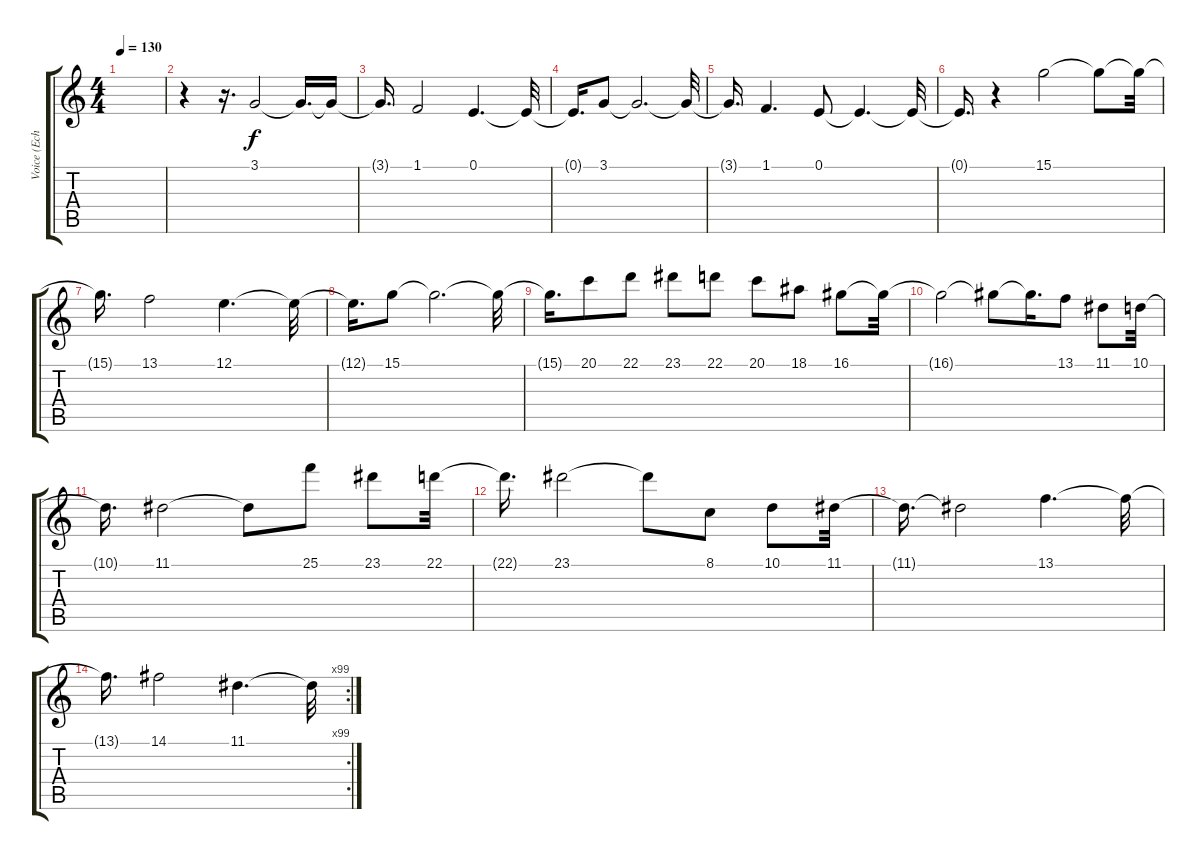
\track ("Voice (Echo 2)" "Voice (Ech") {instrument choiraahs}
\staff {score tabs}
\tuning (E4 B3 G3 D3 A2 E2) {hide}
\ts (4 4)
\tempo 130
\clef g2
\ks c
|
r.4 r.16{d} 3.1.2 3.1{t}.16{d} 3.1{t}.16 |
3.1{t}.16{d} 1.1.2 0.1.4{d} 0.1{t}.32 |
0.1{t}.16{d} 3.1.8 3.1{t}.2{d} 3.1{t}.32 |
3.1{t}.16{d} 1.1.4{d} 0.1.8 0.1{t}.4{d} 0.1{t}.32 |
0.1{t}.16{d} r.4 15.1.2 15.1{t}.8 15.1{t}.32 |
15.1{t}.16{d} 13.1.2 12.1.4{d} 12.1{t}.32 |
12.1{t}.16{d} 15.1.8 15.1{t}.2{d} 15.1{t}.32 |
15.1{t}.16{d} 20.1.8 22.1.8 23.1.8 22.1.8 20.1.8 18.1.8 16.1.8 16.1{t}.32 |
16.1{t}.2 16.1{t}.8 16.1{t}.16{d} 13.1.8 11.1.8 10.1.32 |
10.1{t}.16{d} 11.1.2 11.1{t}.8 25.1.8 23.1.8 22.1.32 |
22.1{t}.16{d} 23.1.2 23.1{t}.8 8.1.8 10.1.8 11.1.32 |
11.1{t}.16{d} 11.1{t}.2 13.1.4{d} 13.1{t}.32 |
\rc 99
13.1{t}.16{d} 14.1.2 11.1.4{d} 11.1{t}.32
